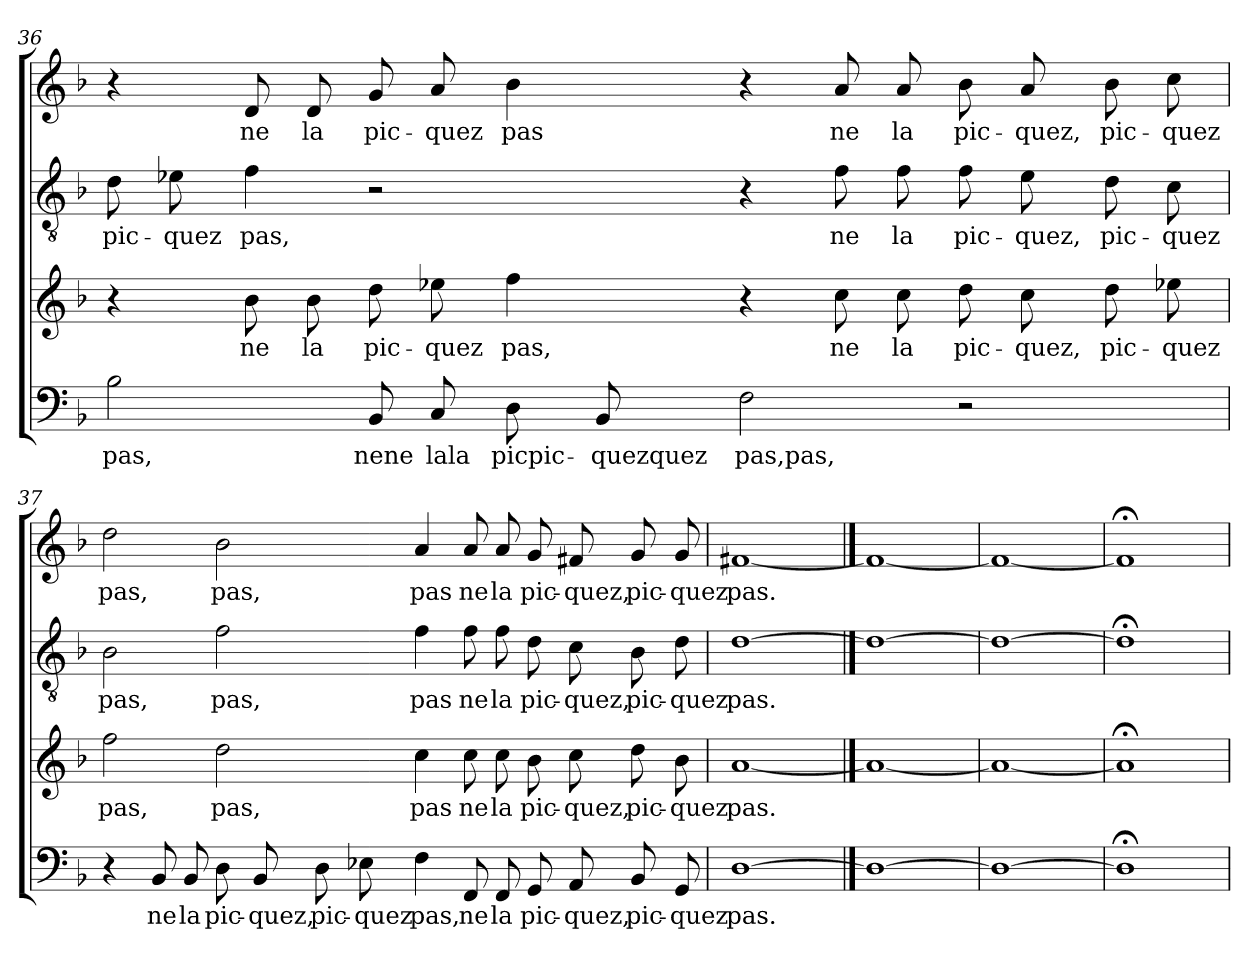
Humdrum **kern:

**kern	**text	**kern	**text	**kern	**text	**kern	**text
*part4	*part4	*part3	*part3	*part2	*part2	*part1	*part1
*staff4	*staff4	*staff3	*staff3	*staff2	*staff2	*staff1	*staff1
*clefF4	*	*clefG2	*	*clefGv2	*	*clefG2	*
*k[b-]	*	*k[b-]	*	*k[b-]	*	*k[b-]	*
=36	=36	=36	=36	=36	=36	=36	=36
2B-	pas,	4r	.	8d	pic-	4r	.
.	.	.	.	8e-X	-quez	.	.
.	.	8b-	ne	4f	pas,	8d	ne
.	.	8b-	la	.	.	8d	la
8BB-	nene	8dd	pic-	2r	.	8g	pic-
8C	lala	8ee-X	-quez	.	.	8a	-quez
8D	picpic-	4ff	pas,	.	.	4b-	pas
8BB-	-quezquez	.	.	.	.	.	.
2F	pas,pas,	4r	.	4r	.	4r	.
.	.	8cc	ne	8f	ne	8a	ne
.	.	8cc	la	8f	la	8a	la
2r	.	8dd	pic-	8f	pic-	8b-	pic-
.	.	8cc	-quez,	8e-	-quez,	8a	-quez,
.	.	8dd	pic-	8d	pic-	8b-	pic-
.	.	8ee-X	-quez	8c	-quez	8cc	-quez
!!LO:LB:g=z
=37	=37	=37	=37	=37	=37	=37	=37
4r	.	2ff	pas,	2B-	pas,	2dd	pas,
8BB-	ne	.	.	.	.	.	.
8BB-	la	.	.	.	.	.	.
8D	pic-	2dd	pas,	2f	pas,	2b-	pas,
8BB-	-quez,	.	.	.	.	.	.
8D	pic-	.	.	.	.	.	.
8E-X	-quez	.	.	.	.	.	.
4F	pas,	4cc	pas	4f	pas	4a	pas
8FF	ne	8cc	ne	8f	ne	8a	ne
8FF	la	8cc	la	8f	la	8a	la
8GG	pic-	8b-	pic-	8d	pic-	8g	pic-
8AA	-quez,	8cc	-quez,	8c	-quez,	8f#X	-quez,
8BB-	pic-	8dd	pic-	8B-	pic-	8g	pic-
8GG	-quez	8b-	-quez	8d	-quez	8g	-quez
=38	=38	=38	=38	=38	=38	=38	=38
[1D	pas.	[1a	pas.	[1d	pas.	[1f#X	pas.
==39	==39	==39	==39	==39	==39	==39	==39
1D_	.	1a_	.	1d_	.	1f#_	.
=40	=40	=40	=40	=40	=40	=40	=40
1D_	.	1a_	.	1d_	.	1f#_	.
=41	=41	=41	=41	=41	=41	=41	=41
1D;<]	.	1a;<]	.	1d;<]	.	1f#;<]	.
=	=	=	=	=	=	=	=
*-	*-	*-	*-	*-	*-	*-	*-
